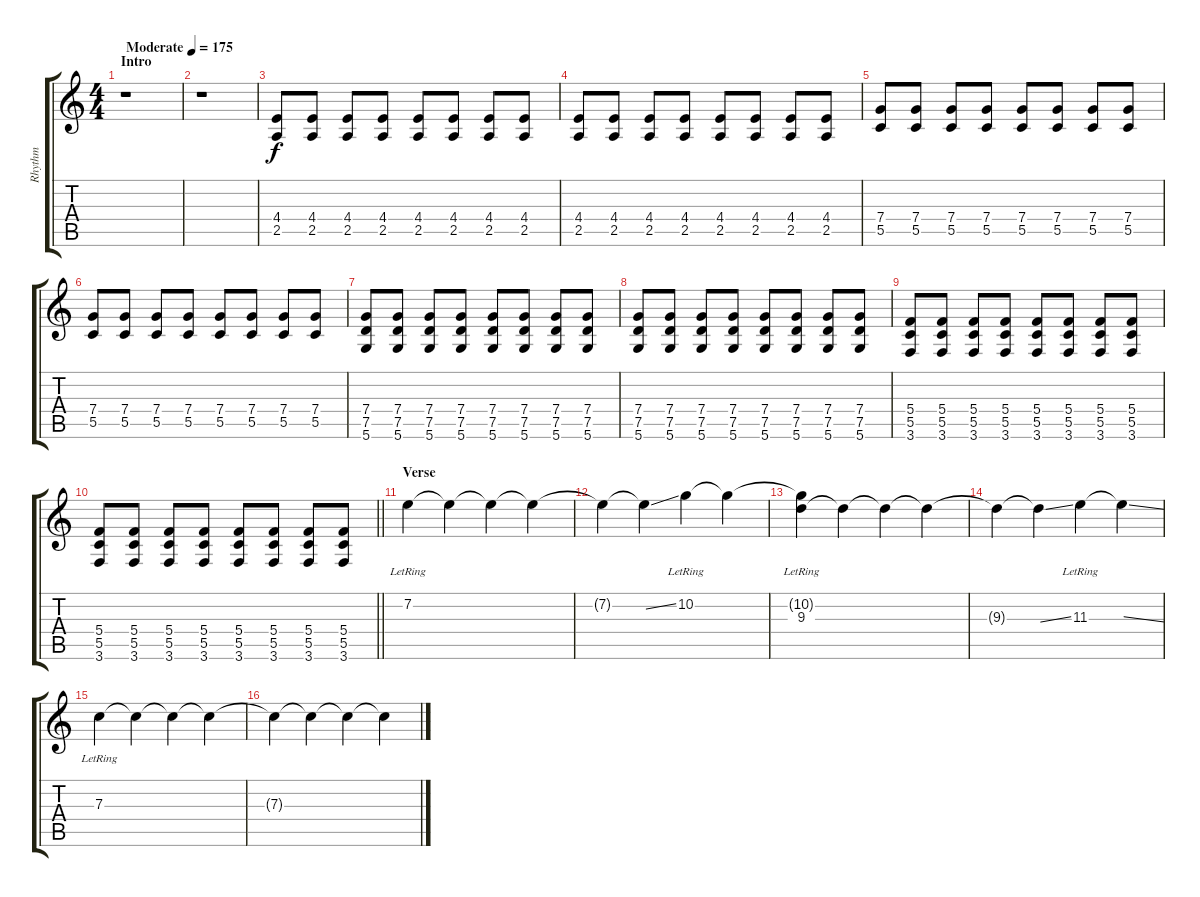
\track ("Rhythm" "Rhythm") {instrument distortionguitar}
\staff {score tabs}
\tuning (D4 A3 F3 C3 G2 D2) {hide}
\ts (4 4)
\section ("" "Intro")
\tempo (175 "Moderate")
\clef g2
\ks c
r.1{dy f instrument distortionguitar} |
r.1 |
(4.4 2.5).8 (4.4 2.5).8 (4.4 2.5).8 (4.4 2.5).8 (4.4 2.5).8 (4.4 2.5).8 (4.4 2.5).8 (4.4 2.5).8 |
(4.4 2.5).8 (4.4 2.5).8 (4.4 2.5).8 (4.4 2.5).8 (4.4 2.5).8 (4.4 2.5).8 (4.4 2.5).8 (4.4 2.5).8 |
(7.4 5.5).8 (7.4 5.5).8 (7.4 5.5).8 (7.4 5.5).8 (7.4 5.5).8 (7.4 5.5).8 (7.4 5.5).8 (7.4 5.5).8 |
(7.4 5.5).8 (7.4 5.5).8 (7.4 5.5).8 (7.4 5.5).8 (7.4 5.5).8 (7.4 5.5).8 (7.4 5.5).8 (7.4 5.5).8 |
(7.4 7.5 5.6).8 (7.4 7.5 5.6).8 (7.4 7.5 5.6).8 (7.4 7.5 5.6).8 (7.4 7.5 5.6).8 (7.4 7.5 5.6).8 (7.4 7.5 5.6).8 (7.4 7.5 5.6).8 |
(7.4 7.5 5.6).8 (7.4 7.5 5.6).8 (7.4 7.5 5.6).8 (7.4 7.5 5.6).8 (7.4 7.5 5.6).8 (7.4 7.5 5.6).8 (7.4 7.5 5.6).8 (7.4 7.5 5.6).8 |
(5.4 5.5 3.6).8 (5.4 5.5 3.6).8 (5.4 5.5 3.6).8 (5.4 5.5 3.6).8 (5.4 5.5 3.6).8 (5.4 5.5 3.6).8 (5.4 5.5 3.6).8 (5.4 5.5 3.6).8 |
\barLineRight lightlight
(5.4 5.5 3.6).8 (5.4 5.5 3.6).8 (5.4 5.5 3.6).8 (5.4 5.5 3.6).8 (5.4 5.5 3.6).8 (5.4 5.5 3.6).8 (5.4 5.5 3.6).8 (5.4 5.5 3.6).8 |
\section ("" "Verse")
7.2{lr}.4 7.2{t}.4 7.2{t}.4 7.2{t}.4 |
7.2{t}.4 7.2{ss t}.4 10.2{lr}.4 10.2{t}.4 |
(10.2{t} 9.3{lr}).4 9.3{t}.4 9.3{t}.4 9.3{t}.4 |
9.3{t}.4 9.3{ss t}.4 11.3{lr}.4 11.3{ss t}.4 |
7.3{lr}.4 7.3{t}.4 7.3{t}.4 7.3{t}.4 |
7.3{t}.4 7.3{t}.4 7.3{t}.4 7.3{t}.4
